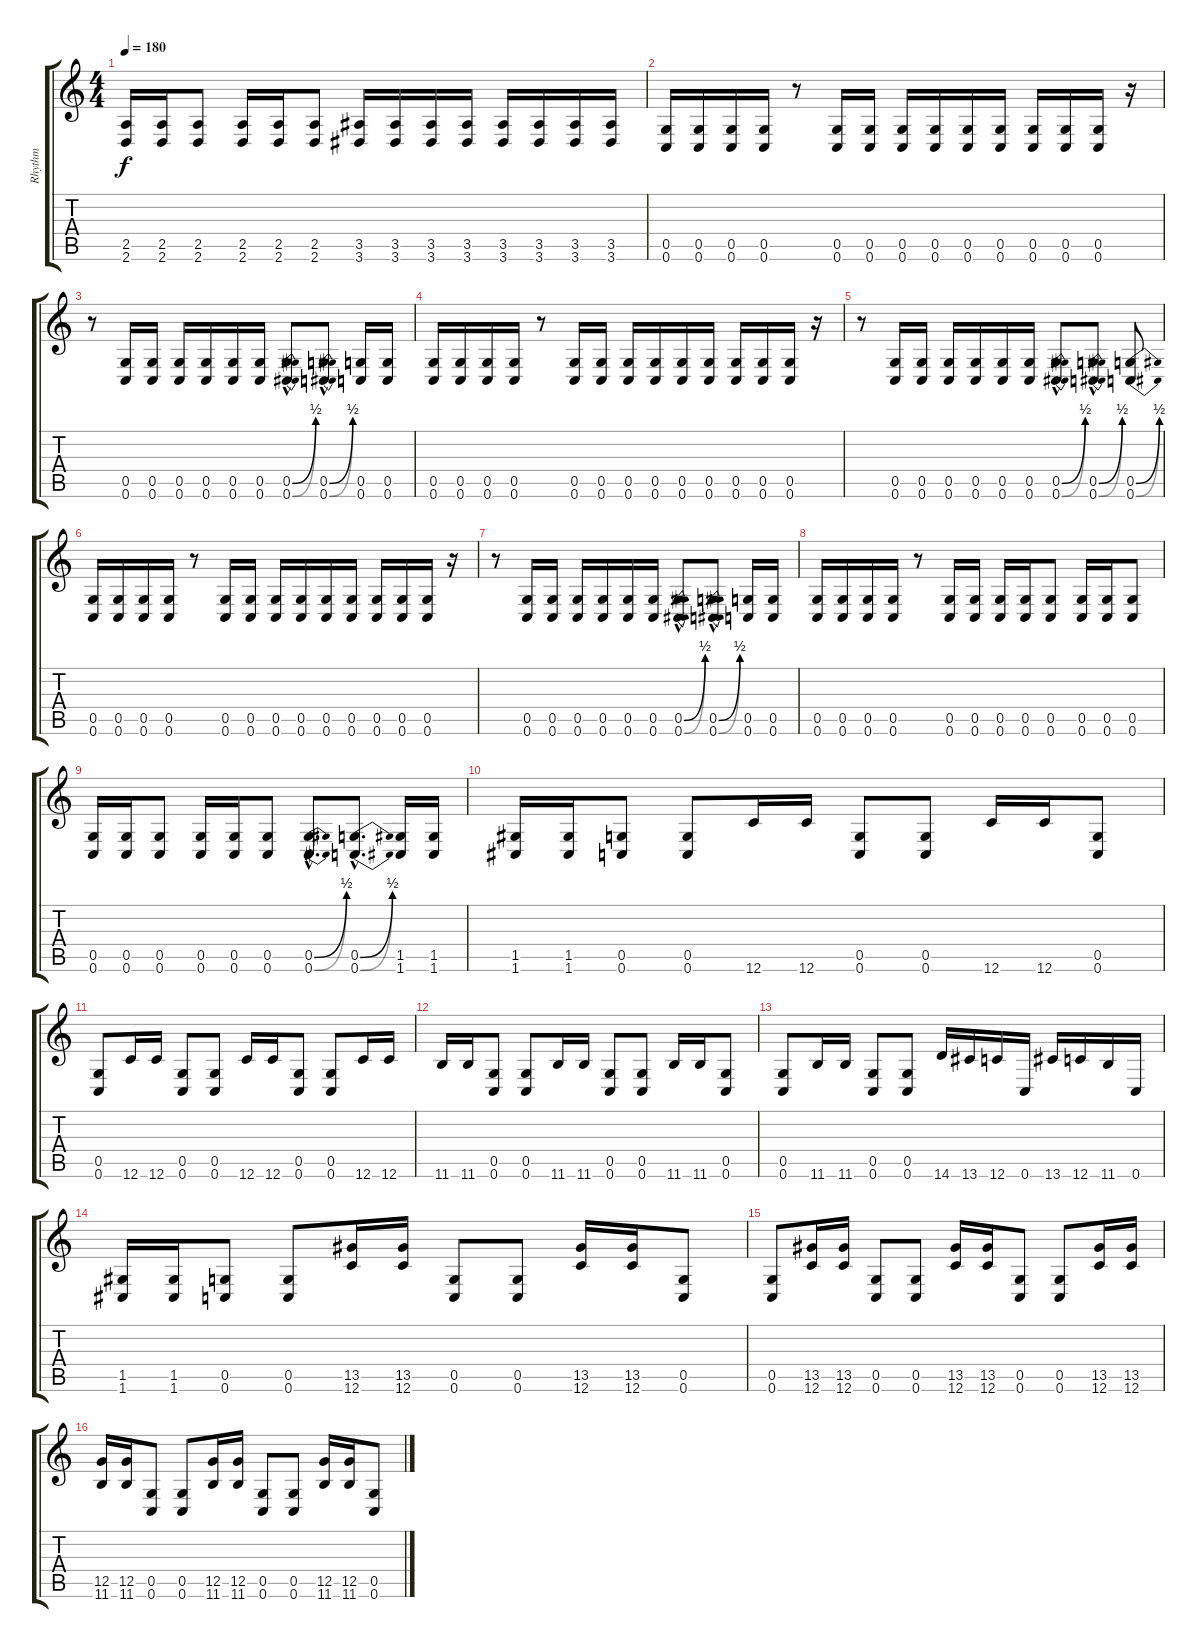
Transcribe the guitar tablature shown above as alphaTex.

\track ("Rhythm" "Rhythm") {instrument overdrivenguitar}
\staff {score tabs}
\tuning (D4 A3 F3 C3 G2 C2) {hide}
\ts (4 4)
\tempo 180
\clef g2
\ks c
(2.5 2.6).16{dy f} (2.5 2.6).16 (2.5 2.6).8 (2.5 2.6).16 (2.5 2.6).16 (2.5 2.6).8 (3.5 3.6).16 (3.5 3.6).16 (3.5 3.6).16 (3.5 3.6).16 (3.5 3.6).16 (3.5 3.6).16 (3.5 3.6).16 (3.5 3.6).16 |
(0.5 0.6).16 (0.5 0.6).16 (0.5 0.6).16 (0.5 0.6).16 r.8 (0.5 0.6).16 (0.5 0.6).16 (0.5 0.6).16 (0.5 0.6).16 (0.5 0.6).16 (0.5 0.6).16 (0.5 0.6).16 (0.5 0.6).16 (0.5 0.6).16 r.16 |
r.8 (0.5 0.6).16 (0.5 0.6).16 (0.5 0.6).16 (0.5 0.6).16 (0.5 0.6).16 (0.5 0.6).16 (0.5{be (bend 0 0 60 2) hac} 0.6{be (bend 0 0 60 2) hac}).8{d} (0.5{be (bend 0 0 60 2) hac} 0.6{be (bend 0 0 60 2) hac}).8{d} (0.5 0.6).16 (0.5 0.6).16 |
(0.5 0.6).16 (0.5 0.6).16 (0.5 0.6).16 (0.5 0.6).16 r.8 (0.5 0.6).16 (0.5 0.6).16 (0.5 0.6).16 (0.5 0.6).16 (0.5 0.6).16 (0.5 0.6).16 (0.5 0.6).16 (0.5 0.6).16 (0.5 0.6).16 r.16 |
r.8 (0.5 0.6).16 (0.5 0.6).16 (0.5 0.6).16 (0.5 0.6).16 (0.5 0.6).16 (0.5 0.6).16 (0.5{be (bend 0 0 60 2) hac} 0.6{be (bend 0 0 60 2) hac}).8{d} (0.5{be (bend 0 0 60 2) hac} 0.6{be (bend 0 0 60 2) hac}).8{d} (0.5{be (bend 0 0 60 2)} 0.6{be (bend 0 0 60 2)}).8 |
(0.5 0.6).16 (0.5 0.6).16 (0.5 0.6).16 (0.5 0.6).16 r.8 (0.5 0.6).16 (0.5 0.6).16 (0.5 0.6).16 (0.5 0.6).16 (0.5 0.6).16 (0.5 0.6).16 (0.5 0.6).16 (0.5 0.6).16 (0.5 0.6).16 r.16 |
r.8 (0.5 0.6).16 (0.5 0.6).16 (0.5 0.6).16 (0.5 0.6).16 (0.5 0.6).16 (0.5 0.6).16 (0.5{be (bend 0 0 60 2) hac} 0.6{be (bend 0 0 60 2) hac}).8{d} (0.5{be (bend 0 0 60 2) hac} 0.6{be (bend 0 0 60 2) hac}).8{d} (0.5 0.6).16 (0.5 0.6).16 |
(0.5 0.6).16 (0.5 0.6).16 (0.5 0.6).16 (0.5 0.6).16 r.8 (0.5 0.6).16 (0.5 0.6).16 (0.5 0.6).16 (0.5 0.6).16 (0.5 0.6).8 (0.5 0.6).16 (0.5 0.6).16 (0.5 0.6).8 |
(0.5 0.6).16 (0.5 0.6).16 (0.5 0.6).8 (0.5 0.6).16 (0.5 0.6).16 (0.5 0.6).8 (0.5{be (bend 0 0 60 2) hac} 0.6{be (bend 0 0 60 2) hac}).8{d} (0.5{be (bend 0 0 60 2) hac} 0.6{be (bend 0 0 60 2) hac}).8{d} (1.5 1.6).16 (1.5 1.6).16 |
(1.5 1.6).16 (1.5 1.6).16 (0.5 0.6).8 (0.5 0.6).8 12.6.16 12.6.16 (0.5 0.6).8 (0.5 0.6).8 12.6.16 12.6.16 (0.5 0.6).8 |
(0.5 0.6).8 12.6.16 12.6.16 (0.5 0.6).8 (0.5 0.6).8 12.6.16 12.6.16 (0.5 0.6).8 (0.5 0.6).8 12.6.16 12.6.16 |
11.6.16 11.6.16 (0.5 0.6).8 (0.5 0.6).8 11.6.16 11.6.16 (0.5 0.6).8 (0.5 0.6).8 11.6.16 11.6.16 (0.5 0.6).8 |
(0.5 0.6).8 11.6.16 11.6.16 (0.5 0.6).8 (0.5 0.6).8 14.6.16 13.6.16 12.6.16 0.6.16 13.6.16 12.6.16 11.6.16 0.6.16 |
(1.5 1.6).16 (1.5 1.6).16 (0.5 0.6).8 (0.5 0.6).8 (13.5 12.6).16 (13.5 12.6).16 (0.5 0.6).8 (0.5 0.6).8 (13.5 12.6).16 (13.5 12.6).16 (0.5 0.6).8 |
(0.5 0.6).8 (13.5 12.6).16 (13.5 12.6).16 (0.5 0.6).8 (0.5 0.6).8 (13.5 12.6).16 (13.5 12.6).16 (0.5 0.6).8 (0.5 0.6).8 (13.5 12.6).16 (13.5 12.6).16 |
(12.5 11.6).16 (12.5 11.6).16 (0.5 0.6).8 (0.5 0.6).8 (12.5 11.6).16 (12.5 11.6).16 (0.5 0.6).8 (0.5 0.6).8 (12.5 11.6).16 (12.5 11.6).16 (0.5 0.6).8
